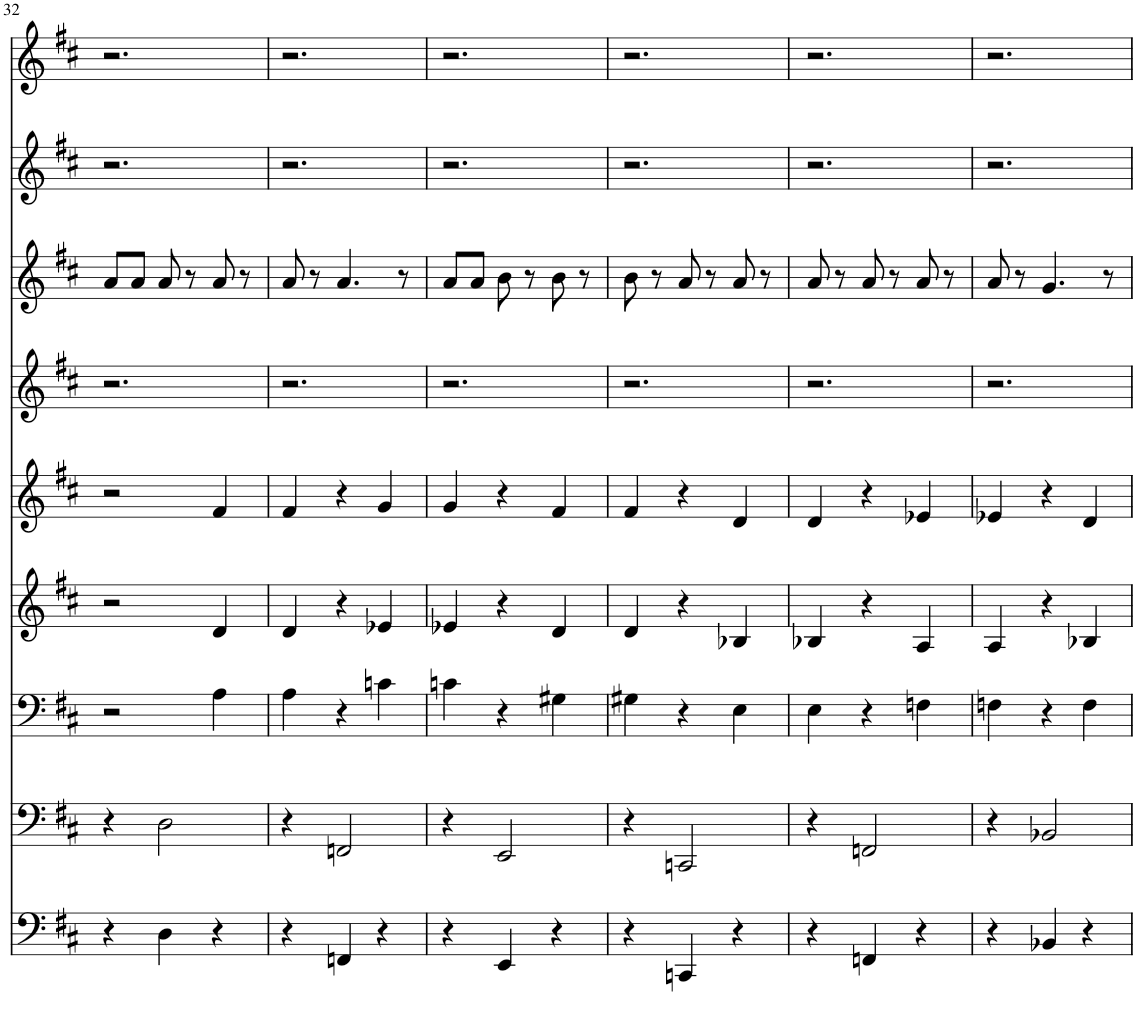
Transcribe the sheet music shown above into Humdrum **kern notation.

**kern	**kern	**kern	**kern	**kern	**kern	**kern	**kern	**kern
*part9	*part8	*part7	*part6	*part5	*part4	*part3	*part2	*part1
*staff9	*staff8	*staff7	*staff6	*staff5	*staff4	*staff3	*staff2	*staff1
*I"Double Bass	*I"Violoncello	*I"Viola	*I"Violine II	*I"Violin I	*I"Xylophone	*I"Trumpet	*I"French Horn	*I"Piccolo
*	*	*	*	*	*I'Xyl.	*I'Tpt	*I'Hn	*I'Picc
!!LO:PB:g=z
*clefF4	*clefF4	*clefF4	*clefG2	*clefG2	*clefG2	*clefG2	*clefG2	*clefG2
*	*	*	*	*	*	*Trd1c2	*Trd4c7	*Trd-7c-12
*k[f#c#]	*k[f#c#]	*k[f#c#]	*k[f#c#]	*k[f#c#]	*k[f#c#]	*k[f#c#]	*k[f#c#]	*k[f#c#]
*M3/4	*M3/4	*M3/4	*M3/4	*M3/4	*M3/4	*M3/4	*M3/4	*M3/4
=32	=32	=32	=32	=32	=32	=32	=32	=32
4r	4r	2r	2r	2r	2.r	8a/L	2.r	2.r
.	.	.	.	.	.	8a/J	.	.
4D\	2D\	.	.	.	.	8a/	.	.
.	.	.	.	.	.	8r	.	.
4r	.	4A\	4d/	4f#/	.	8a/	.	.
.	.	.	.	.	.	8r	.	.
=33	=33	=33	=33	=33	=33	=33	=33	=33
4r	4r	4A\	4d/	4f#/	2.r	8a/	2.r	2.r
.	.	.	.	.	.	8r	.	.
4FFn/	2FFn/	4r	4r	4r	.	4.a/	.	.
4r	.	4cn\	4e-X/	4g/	.	.	.	.
.	.	.	.	.	.	8r	.	.
=34	=34	=34	=34	=34	=34	=34	=34	=34
4r	4r	4cn\	4e-X/	4g/	2.r	8a/L	2.r	2.r
.	.	.	.	.	.	8a/J	.	.
4EE/	2EE/	4r	4r	4r	.	8b\	.	.
.	.	.	.	.	.	8r	.	.
4r	.	4G#X\	4d/	4f#/	.	8b\	.	.
.	.	.	.	.	.	8r	.	.
=35	=35	=35	=35	=35	=35	=35	=35	=35
4r	4r	4G#X\	4d/	4f#/	2.r	8b\	2.r	2.r
.	.	.	.	.	.	8r	.	.
4CCn/	2CCn/	4r	4r	4r	.	8a/	.	.
.	.	.	.	.	.	8r	.	.
4r	.	4E\	4B-X/	4d/	.	8a/	.	.
.	.	.	.	.	.	8r	.	.
=36	=36	=36	=36	=36	=36	=36	=36	=36
4r	4r	4E\	4B-X/	4d/	2.r	8a/	2.r	2.r
.	.	.	.	.	.	8r	.	.
4FFn/	2FFn/	4r	4r	4r	.	8a/	.	.
.	.	.	.	.	.	8r	.	.
4r	.	4Fn\	4A/	4e-X/	.	8a/	.	.
.	.	.	.	.	.	8r	.	.
=37	=37	=37	=37	=37	=37	=37	=37	=37
4r	4r	4Fn\	4A/	4e-X/	2.r	8a/	2.r	2.r
.	.	.	.	.	.	8r	.	.
4BB-X/	2BB-X/	4r	4r	4r	.	4.g/	.	.
4r	.	4F\	4B-X/	4d/	.	.	.	.
.	.	.	.	.	.	8r	.	.
=	=	=	=	=	=	=	=	=
*-	*-	*-	*-	*-	*-	*-	*-	*-
